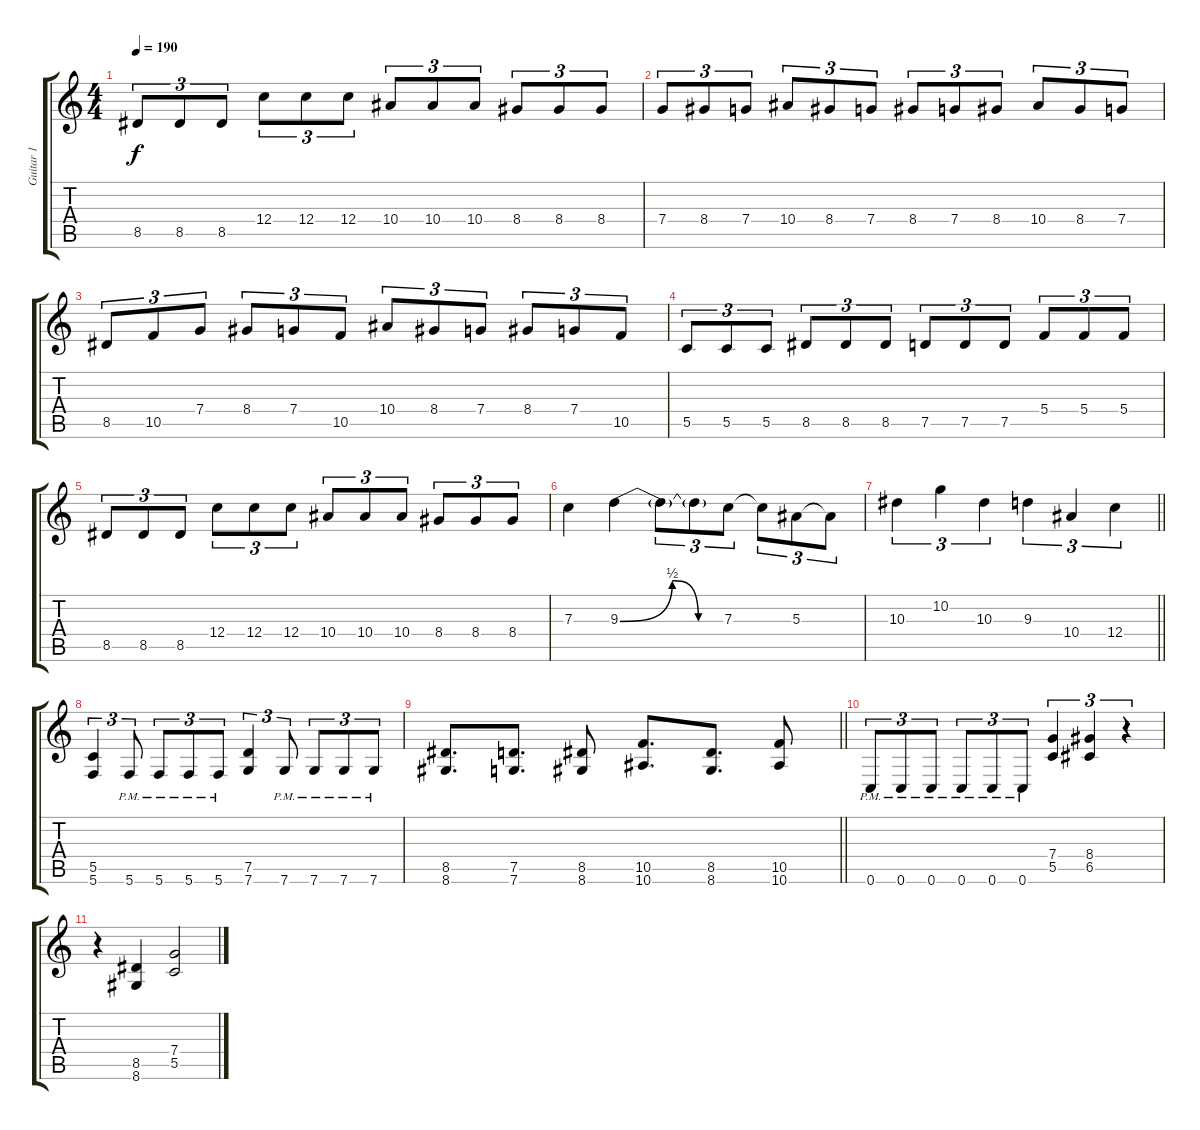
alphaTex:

\track ("Guitar 1" "Guitar 1") {instrument distortionguitar}
\staff {score tabs}
\tuning (D4 A3 F3 C3 G2 C2) {hide}
\ts (4 4)
\tempo 190
\clef g2
\ks c
8.5.8{tu (3 2) dy f} 8.5.8{tu (3 2)} 8.5.8{tu (3 2)} 12.4.8{tu (3 2)} 12.4.8{tu (3 2)} 12.4.8{tu (3 2)} 10.4.8{tu (3 2)} 10.4.8{tu (3 2)} 10.4.8{tu (3 2)} 8.4.8{tu (3 2)} 8.4.8{tu (3 2)} 8.4.8{tu (3 2)} |
7.4.8{tu (3 2)} 8.4.8{tu (3 2)} 7.4.8{tu (3 2)} 10.4.8{tu (3 2)} 8.4.8{tu (3 2)} 7.4.8{tu (3 2)} 8.4.8{tu (3 2)} 7.4.8{tu (3 2)} 8.4.8{tu (3 2)} 10.4.8{tu (3 2)} 8.4.8{tu (3 2)} 7.4.8{tu (3 2)} |
8.5.8{tu (3 2)} 10.5.8{tu (3 2)} 7.4.8{tu (3 2)} 8.4.8{tu (3 2)} 7.4.8{tu (3 2)} 10.5.8{tu (3 2)} 10.4.8{tu (3 2)} 8.4.8{tu (3 2)} 7.4.8{tu (3 2)} 8.4.8{tu (3 2)} 7.4.8{tu (3 2)} 10.5.8{tu (3 2)} |
5.5.8{tu (3 2)} 5.5.8{tu (3 2)} 5.5.8{tu (3 2)} 8.5.8{tu (3 2)} 8.5.8{tu (3 2)} 8.5.8{tu (3 2)} 7.5.8{tu (3 2)} 7.5.8{tu (3 2)} 7.5.8{tu (3 2)} 5.4.8{tu (3 2)} 5.4.8{tu (3 2)} 5.4.8{tu (3 2)} |
8.5.8{tu (3 2)} 8.5.8{tu (3 2)} 8.5.8{tu (3 2)} 12.4.8{tu (3 2)} 12.4.8{tu (3 2)} 12.4.8{tu (3 2)} 10.4.8{tu (3 2)} 10.4.8{tu (3 2)} 10.4.8{tu (3 2)} 8.4.8{tu (3 2)} 8.4.8{tu (3 2)} 8.4.8{tu (3 2)} |
7.3.4 9.3{be (custom 0 0 30 2 45 0 60 0)}.4 9.3{t}.8{tu (3 2)} 9.3{t}.8{tu (3 2)} 7.3.8{tu (3 2)} 7.3{t}.8{tu (3 2)} 5.3.8{tu (3 2)} 5.3{t}.8{tu (3 2)} |
\barLineRight lightlight
10.3.4{tu (3 2)} 10.2.4{tu (3 2)} 10.3.4{tu (3 2)} 9.3.4{tu (3 2)} 10.4.4{tu (3 2)} 12.4.4{tu (3 2)} |
(5.5 5.6).4{tu (3 2)} 5.6{pm}.8{tu (3 2)} 5.6{pm}.8{tu (3 2)} 5.6{pm}.8{tu (3 2)} 5.6{pm}.8{tu (3 2)} (7.5 7.6).4{tu (3 2)} 7.6{pm}.8{tu (3 2)} 7.6{pm}.8{tu (3 2)} 7.6{pm}.8{tu (3 2)} 7.6{pm}.8{tu (3 2)} |
\barLineRight lightlight
(8.5 8.6).8{d} (7.5 7.6).8{d} (8.5 8.6).8 (10.5 10.6).8{d} (8.5 8.6).8{d} (10.5 10.6).8 |
0.6{pm}.8{tu (3 2)} 0.6{pm}.8{tu (3 2)} 0.6{pm}.8{tu (3 2)} 0.6{pm}.8{tu (3 2)} 0.6{pm}.8{tu (3 2)} 0.6{pm}.8{tu (3 2)} (7.4 5.5).4{tu (3 2)} (8.4 6.5).4{tu (3 2)} r.4{tu (3 2)} |
r.4 (8.5 8.6).4 (7.4 5.5).2
